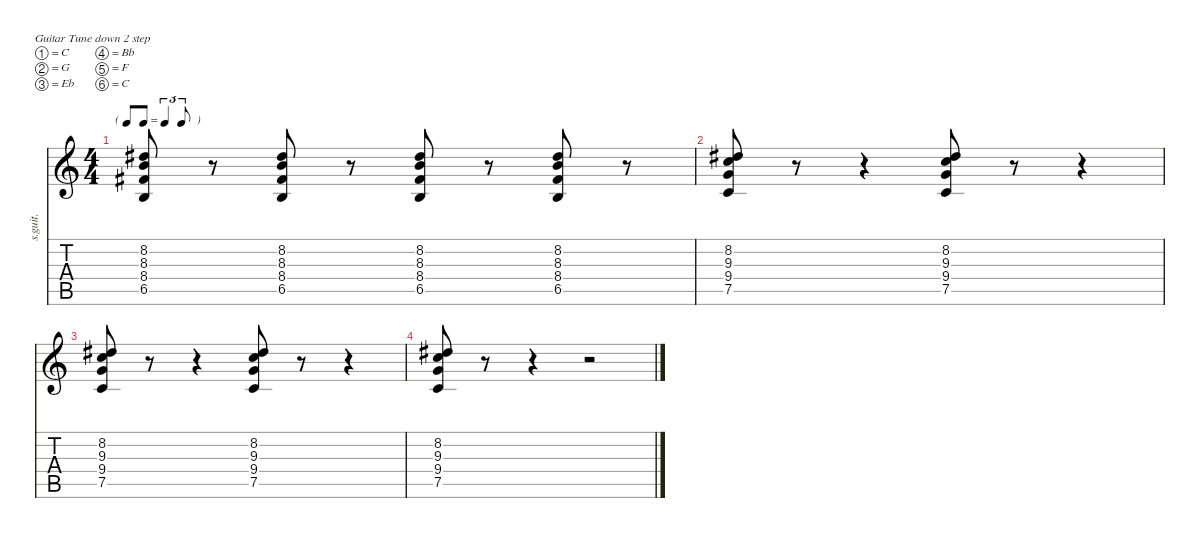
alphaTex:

\defaultSystemsLayout 4
\hideDynamics
\bracketExtendMode nobrackets
\track ("Josh Homme (Lead)" "s.guit.") {instrument overdrivenguitar}
\staff {score tabs}
\tuning (C4 G3 Eb3 Bb2 F2 C2)
\ts (4 4)
\tf triplet8th
\tempo (171 hide)
\clef g2
\ks c
(8.2{acc #} 8.3 8.4{acc #} 6.5).8{lyrics (0 "") lyrics (1 "") lyrics (2 "") lyrics (3 "") lyrics (4 "") dy mp} r.8 (8.2{acc #} 8.3 8.4{acc #} 6.5).8{lyrics (0 "") lyrics (1 "") lyrics (2 "") lyrics (3 "") lyrics (4 "")} r.8 (8.2{acc #} 8.3 8.4{acc #} 6.5).8{lyrics (0 "") lyrics (1 "") lyrics (2 "") lyrics (3 "") lyrics (4 "")} r.8 (8.2{acc #} 8.3 8.4{acc #} 6.5).8{lyrics (0 "") lyrics (1 "") lyrics (2 "") lyrics (3 "") lyrics (4 "")} r.8 |
(8.2{acc #} 9.3 9.4 7.5).8{lyrics (0 "") lyrics (1 "") lyrics (2 "") lyrics (3 "") lyrics (4 "")} r.8 r.4 (8.2{acc #} 9.3 9.4 7.5).8{lyrics (0 "") lyrics (1 "") lyrics (2 "") lyrics (3 "") lyrics (4 "")} r.8 r.4 |
(8.2{acc #} 9.3 9.4 7.5).8{lyrics (0 "") lyrics (1 "") lyrics (2 "") lyrics (3 "") lyrics (4 "")} r.8 r.4 (8.2{acc #} 9.3 9.4 7.5).8{lyrics (0 "") lyrics (1 "") lyrics (2 "") lyrics (3 "") lyrics (4 "")} r.8 r.4 |
(8.2{acc #} 9.3 9.4 7.5).8{lyrics (0 "") lyrics (1 "") lyrics (2 "") lyrics (3 "") lyrics (4 "")} r.8 r.4 r.2
